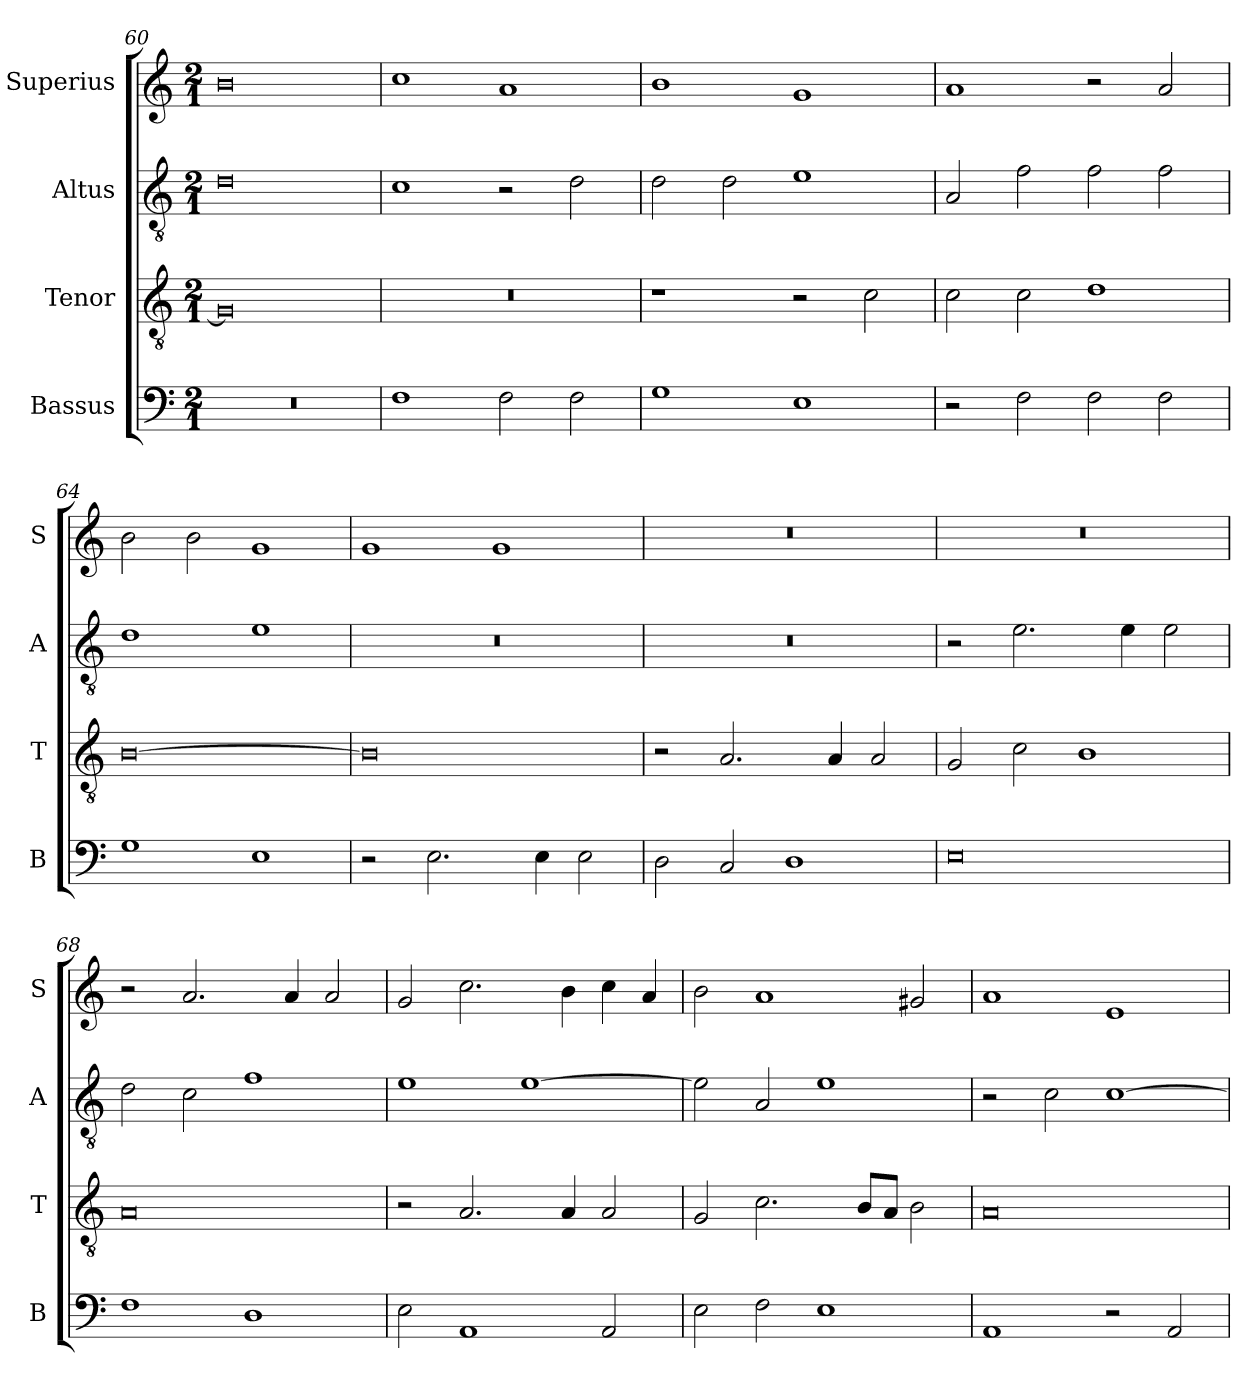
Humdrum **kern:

**kern	**kern	**kern	**kern
*part4	*part3	*part2	*part1
*staff4	*staff3	*staff2	*staff1
*I"Bassus	*I"Tenor	*I"Altus	*I"Superius
*I'B	*I'T	*I'A	*I'S
*clefF4	*clefGv2	*clefGv2	*clefG2
*k[]	*k[]	*k[]	*k[]
*C:	*C:	*C:	*C:
*M2/1	*M2/1	*M2/1	*M2/1
=60	=60	=60	=60
0r	0G]	0d	0b
=61	=61	=61	=61
1F	0r	1c	1cc
2F	.	2r	1a
2F	.	2d	.
=62	=62	=62	=62
1G	1r	2d	1b
.	.	2d	.
1E	2r	1e	1g
.	2c	.	.
=63	=63	=63	=63
2r	2c	2A	1a
2F	2c	2f	.
2F	1d	2f	2r
2F	.	2f	2a
=64	=64	=64	=64
1G	[0B	1d	2b
.	.	.	2b
1E	.	1e	1g
=65	=65	=65	=65
2r	0B]	0r	1g
2.E	.	.	.
.	.	.	1g
4E	.	.	.
2E	.	.	.
=66	=66	=66	=66
2D	2r	0r	0r
2C	2.A	.	.
1D	.	.	.
.	4A	.	.
.	2A	.	.
=67	=67	=67	=67
0E	2G	2r	0r
.	2c	2.e	.
.	1B	.	.
.	.	4e	.
.	.	2e	.
=68	=68	=68	=68
1F	0A	2d	2r
.	.	2c	2.a
1D	.	1f	.
.	.	.	4a
.	.	.	2a
=69	=69	=69	=69
2E	2r	1e	2g
1AA	2.A	.	2.cc
.	.	[1e	.
.	4A	.	4b
2AA	2A	.	4cc
.	.	.	4a
=70	=70	=70	=70
2E	2G	2e]	2b
2F	2.c	2A	1a
1E	.	1e	.
.	8BL	.	.
.	8AJ	.	.
.	2B	.	2g#X
=71	=71	=71	=71
1AA	0A	2r	1a
.	.	2c	.
2r	.	[1c	1e
2AA	.	.	.
=	=	=	=
*-	*-	*-	*-
